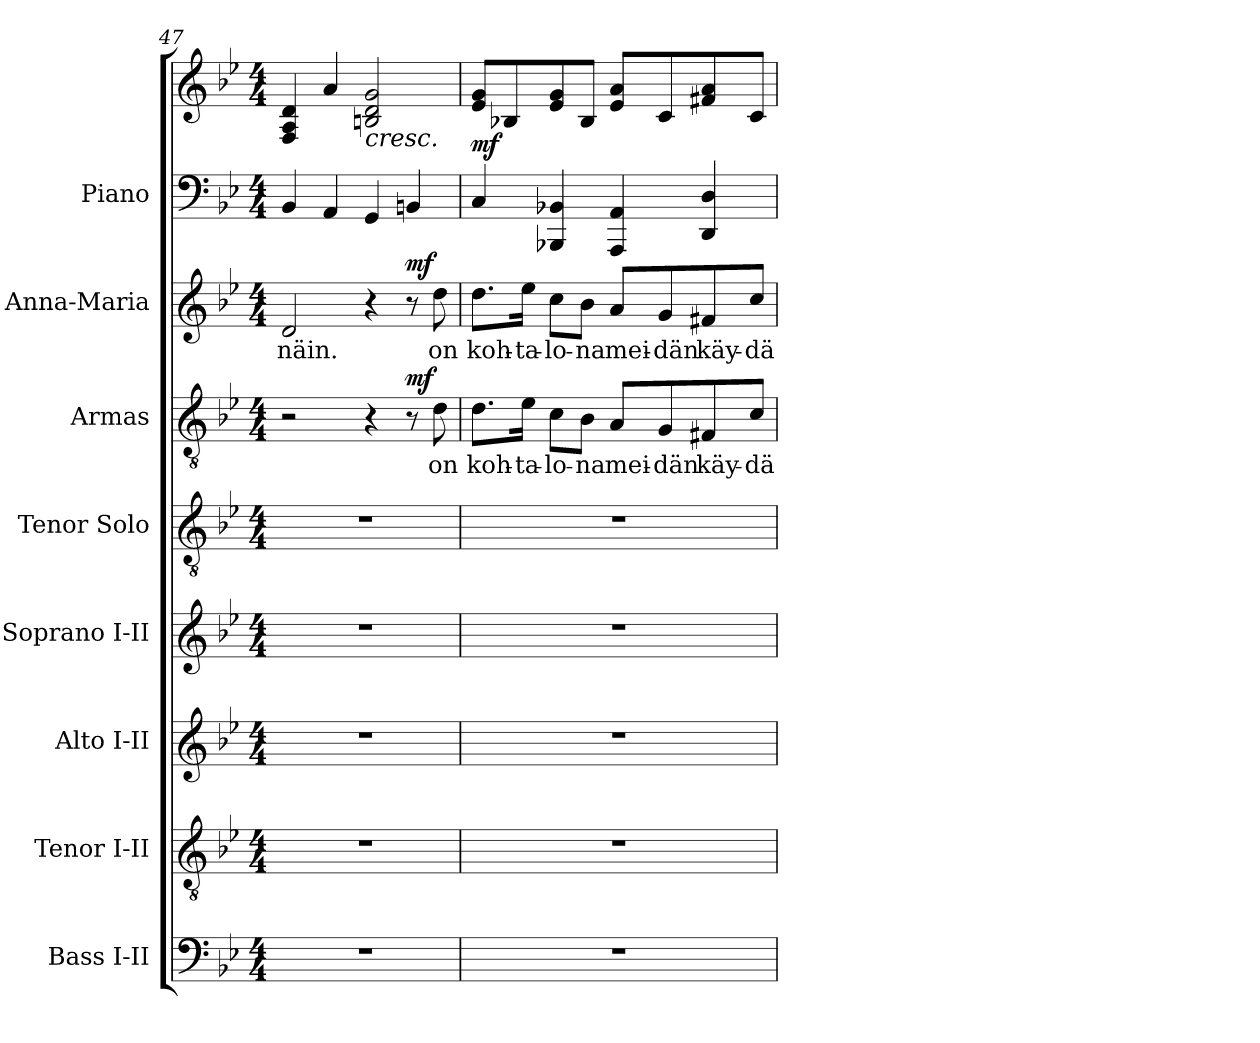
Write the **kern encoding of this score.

**kern	**kern	**kern	**kern	**kern	**kern	**text	**dynam	**kern	**text	**dynam	**kern	**kern	**dynam
*part8	*part7	*part6	*part5	*part4	*part3	*part3	*part3	*part2	*part2	*part2	*part1	*part1	*part1
*staff9	*staff8	*staff7	*staff6	*staff5	*staff4	*staff4	*staff4	*staff3	*staff3	*staff3	*staff2	*staff1	*staff1/2
*I"Bass I-II	*I"Tenor I-II	*I"Alto I-II	*I"Soprano I-II	*I"Tenor Solo	*I"Armas	*	*	*I"Anna-Maria	*	*	*I"Piano	*	*
*I'B.	*I'T.	*I'A.	*I'S.	*I'T. Solo	*I'Armas	*	*	*I'A-M	*	*	*I'Pno.	*	*
*clefF4	*clefGv2	*clefG2	*clefG2	*clefGv2	*clefGv2	*	*	*clefG2	*	*	*clefF4	*clefG2	*
*	*ITrd7c12	*	*	*ITrd7c12	*ITrd7c12	*	*	*	*	*	*	*	*
*k[b-e-]	*k[b-e-]	*k[b-e-]	*k[b-e-]	*k[b-e-]	*k[b-e-]	*	*	*k[b-e-]	*	*	*k[b-e-]	*k[b-e-]	*
*B-:	*B-:	*B-:	*B-:	*B-:	*B-:	*	*	*B-:	*	*	*B-:	*B-:	*
*M4/4	*M4/4	*M4/4	*M4/4	*M4/4	*M4/4	*	*	*M4/4	*	*	*M4/4	*M4/4	*
=47	=47	=47	=47	=47	=47	=47	=47	=47	=47	=47	=47	=47	=47
!	!	!	!	!	!	!	!	!	!LO:LY:b:color=#000000	!	!	!	!
1r	1r	1r	1r	1r	2r	.	.	2di/	näin.	.	4BB-i/	4Fi/ 4Ai 4di	.
.	.	.	.	.	.	.	.	.	.	.	4AAi/	4ai/	[
!	!	!	!	!	!	!	!	!	!	!	!	!	!LO:HP:b
.	.	.	.	.	4r	.	.	4r	.	.	4GGi/	2Bni/ 2di 2gi	<
.	.	.	.	.	8r	.	mf	8r	.	mf	4BBni/	.	.
!	!	!	!	!	!	!LO:LY:b:color=#000000	!	!	!	!	!	!	!
!	!	!	!	!	!	!	!	!	!LO:LY:b:color=#000000	!	!	!	!
.	.	.	.	.	8Di\	on	.	8ddi\	on	.	.	.	.
!!LO:PB:g=z
=48	=48	=48	=48	=48	=48	=48	=48	=48	=48	=48	=48	=48	=48
!	!	!	!	!	!	!LO:LY:b:color=#000000	!	!	!	!	!	!	!
!	!	!	!	!	!	!	!	!	!LO:LY:b:color=#000000	!	!	!	!
1r	1r	1r	1r	1r	8.Di\L	koh-	.	8.ddi\L	koh-	.	4Ci/	8e-i/ 8giL	mf
.	.	.	.	.	.	.	.	.	.	.	.	8B-Xi/	.
!	!	!	!	!	!	!LO:LY:b:color=#000000	!	!	!	!	!	!	!
!	!	!	!	!	!	!	!	!	!LO:LY:b:color=#000000	!	!	!	!
.	.	.	.	.	16E-i\Jk	-ta-	.	16ee-i\Jk	-ta-	.	.	.	.
!	!	!	!	!	!	!LO:LY:b:color=#000000	!	!	!	!	!	!	!
!	!	!	!	!	!	!	!	!	!LO:LY:b:color=#000000	!	!	!	!
.	.	.	.	.	8Ci\L	-lo-	.	8cci\L	-lo-	.	4BBB-Xi/ 4BB-Xi	8e-i/ 8gi	.
!	!	!	!	!	!	!LO:LY:b:color=#000000	!	!	!	!	!	!	!
!	!	!	!	!	!	!	!	!	!LO:LY:b:color=#000000	!	!	!	!
.	.	.	.	.	8BB-i\J	-na	.	8b-i\J	-na	.	.	8B-i/J	.
!	!	!	!	!	!	!LO:LY:b:color=#000000	!	!	!	!	!	!	!
!	!	!	!	!	!	!	!	!	!LO:LY:b:color=#000000	!	!	!	!
.	.	.	.	.	8AAi/L	mei-	.	8ai/L	mei-	.	4AAAi/ 4AAi	8e-i/ 8aiL	.
!	!	!	!	!	!	!LO:LY:b:color=#000000	!	!	!	!	!	!	!
!	!	!	!	!	!	!	!	!	!LO:LY:b:color=#000000	!	!	!	!
.	.	.	.	.	8GGi/	-dän	.	8gi/	-dän	.	.	8ci/	.
!	!	!	!	!	!	!LO:LY:b:color=#000000	!	!	!	!	!	!	!
!	!	!	!	!	!	!	!	!	!LO:LY:b:color=#000000	!	!	!	!
.	.	.	.	.	8FF#Xi/	käy-	.	8f#Xi/	käy-	.	4DDi/ 4Di	8f#Xi/ 8ai	.
!	!	!	!	!	!	!LO:LY:b:color=#000000	!	!	!	!	!	!	!
!	!	!	!	!	!	!	!	!	!LO:LY:b:color=#000000	!	!	!	!
.	.	.	.	.	8Ci/J	-dä	.	8cci/J	-dä	.	.	8ci/J	.
=	=	=	=	=	=	=	=	=	=	=	=	=	=
*-	*-	*-	*-	*-	*-	*-	*-	*-	*-	*-	*-	*-	*-
